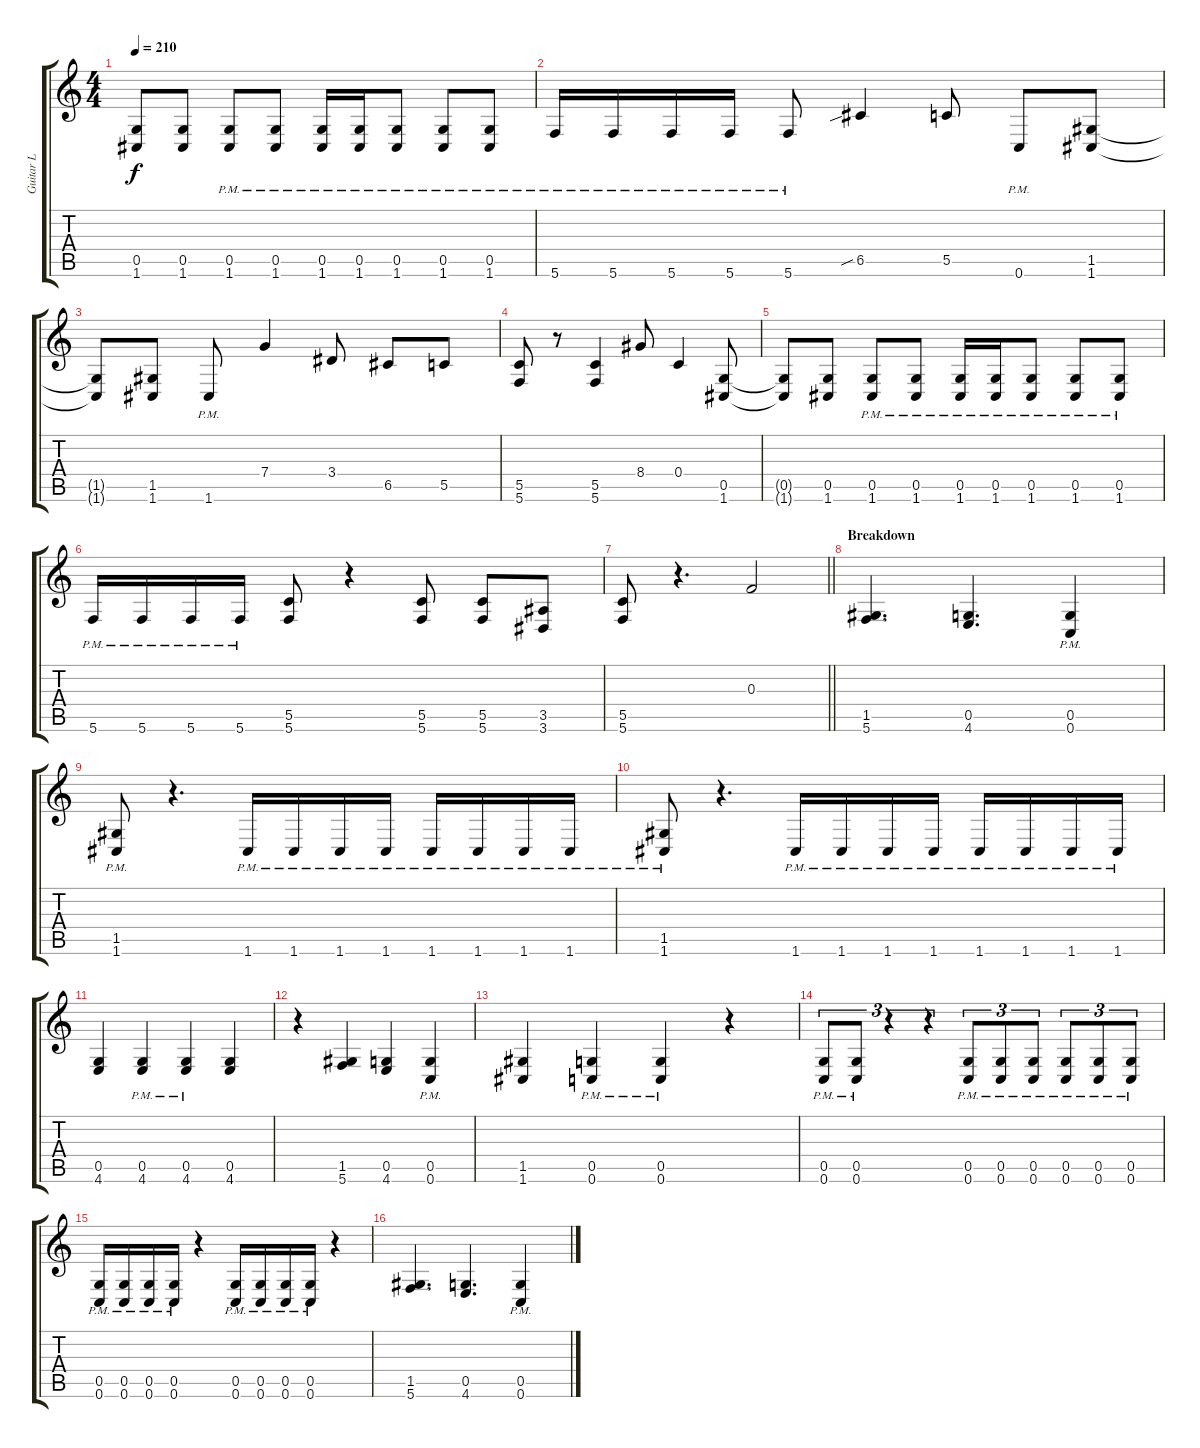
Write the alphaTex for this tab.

\track ("Guitar L" "Guitar L") {instrument distortionguitar}
\staff {score tabs}
\tuning (D4 A3 F3 C3 G2 C2) {hide}
\ts (4 4)
\tempo 210
\clef g2
\ks c
(0.5{t} 1.6{t}).8{dy f} (0.5 1.6).8 (0.5{pm} 1.6{pm}).8 (0.5{pm} 1.6{pm}).8 (0.5{pm} 1.6{pm}).16 (0.5{pm} 1.6{pm}).16 (0.5{pm} 1.6{pm}).8 (0.5{pm} 1.6{pm}).8 (0.5{pm} 1.6{pm}).8 |
5.6{pm}.16 5.6{pm}.16 5.6{pm}.16 5.6{pm}.16 5.6{pm}.8 6.5{sib}.4 5.5.8 0.6{pm}.8 (1.5 1.6).8 |
(1.5{t} 1.6{t}).8 (1.5 1.6).8 1.6{pm}.8 7.4.4 3.4.8 6.5.8 5.5.8 |
(5.5 5.6).8 r.8 (5.5 5.6).4 8.4.8 0.4.4 (0.5 1.6).8 |
(0.5{t} 1.6{t}).8 (0.5 1.6).8 (0.5{pm} 1.6{pm}).8 (0.5{pm} 1.6{pm}).8 (0.5{pm} 1.6{pm}).16 (0.5{pm} 1.6{pm}).16 (0.5{pm} 1.6{pm}).8 (0.5{pm} 1.6{pm}).8 (0.5{pm} 1.6{pm}).8 |
5.6{pm}.16 5.6{pm}.16 5.6{pm}.16 5.6{pm}.16 (5.5 5.6).8 r.4 (5.5 5.6).8 (5.5 5.6).8 (3.5 3.6).8 |
\barLineRight lightlight
(5.5 5.6).8 r.4{d} 0.3.2 |
\section ("" "Breakdown")
(1.5 5.6).4{d} (0.5 4.6).4{d} (0.5{pm} 0.6{pm}).4 |
(1.5{pm} 1.6{pm}).8 r.4{d} 1.6{pm}.16 1.6{pm}.16 1.6{pm}.16 1.6{pm}.16 1.6{pm}.16 1.6{pm}.16 1.6{pm}.16 1.6{pm}.16 |
(1.5{pm} 1.6{pm}).8 r.4{d} 1.6{pm}.16 1.6{pm}.16 1.6{pm}.16 1.6{pm}.16 1.6{pm}.16 1.6{pm}.16 1.6{pm}.16 1.6{pm}.16 |
(0.5 4.6).4 (0.5{pm} 4.6{pm}).4 (0.5{pm} 4.6{pm}).4 (0.5 4.6).4 |
r.4 (1.5 5.6).4 (0.5 4.6).4 (0.5{pm} 0.6{pm}).4 |
(1.5 1.6).4 (0.5{pm} 0.6{pm}).4 (0.5{pm} 0.6{pm}).4 r.4 |
(0.5{pm} 0.6{pm}).8{tu (3 2)} (0.5{pm} 0.6{pm}).8{tu (3 2)} r.4{tu (3 2)} r.4{tu (3 2)} (0.5{pm} 0.6{pm}).8{tu (3 2)} (0.5{pm} 0.6{pm}).8{tu (3 2)} (0.5{pm} 0.6{pm}).8{tu (3 2)} (0.5{pm} 0.6{pm}).8{tu (3 2)} (0.5{pm} 0.6{pm}).8{tu (3 2)} (0.5{pm} 0.6{pm}).8{tu (3 2)} |
(0.5{pm} 0.6{pm}).16 (0.5{pm} 0.6{pm}).16 (0.5{pm} 0.6{pm}).16 (0.5{pm} 0.6{pm}).16 r.4 (0.5{pm} 0.6{pm}).16 (0.5{pm} 0.6{pm}).16 (0.5{pm} 0.6{pm}).16 (0.5{pm} 0.6{pm}).16 r.4 |
(1.5 5.6).4{d} (0.5 4.6).4{d} (0.5{pm} 0.6{pm}).4
